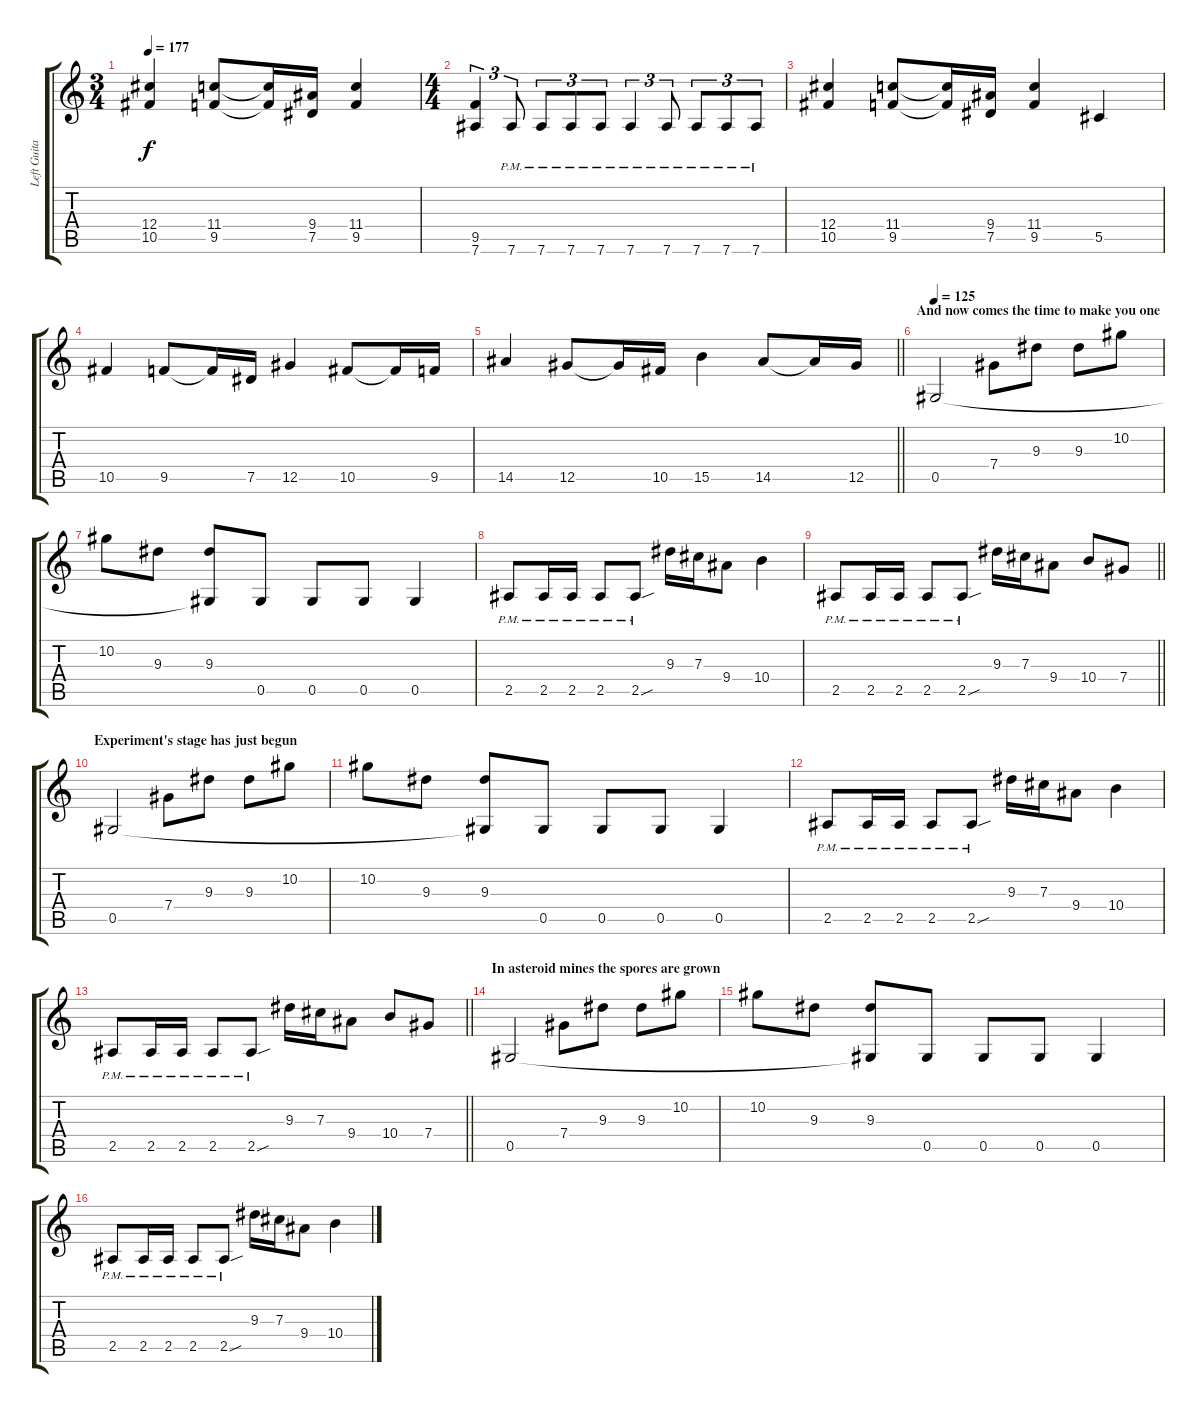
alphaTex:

\track ("Left Guitar" "Left Guita") {instrument overdrivenguitar}
\staff {score tabs}
\tuning (Eb4 Bb3 Gb3 Db3 Ab2 Eb2) {hide}
\ts (3 4)
\tempo 177
\clef g2
\ks c
(12.4 10.5).4{dy f} (11.4 9.5).8 (11.4{t} 9.5{t}).16 (9.4 7.5).16 (11.4 9.5).4 |
\ts (4 4)
(9.5 7.6).4{tu (3 2)} 7.6{pm}.8{tu (3 2)} 7.6{pm}.8{tu (3 2)} 7.6{pm}.8{tu (3 2)} 7.6{pm}.8{tu (3 2)} 7.6{pm}.4{tu (3 2)} 7.6{pm}.8{tu (3 2)} 7.6{pm}.8{tu (3 2)} 7.6{pm}.8{tu (3 2)} 7.6{pm}.8{tu (3 2)} |
(12.4 10.5).4 (11.4 9.5).8 (11.4{t} 9.5{t}).16 (9.4 7.5).16 (11.4 9.5).4 5.5.4 |
10.5.4 9.5.8 9.5{t}.16 7.5.16 12.5.4 10.5.8 10.5{t}.16 9.5.16 |
\barLineRight lightlight
14.5.4 12.5.8 12.5{t}.16 10.5.16 15.5.4 14.5.8 14.5{t}.16 12.5.16 |
\section ("" "And now comes the time to make you one ")
\tempo 125
0.5.2 7.4.8 9.3.8 9.3.8 10.2.8 |
10.2.8 9.3.8 (9.3 0.5{t}).8 0.5.8 0.5.8 0.5.8 0.5.4 |
2.5{pm}.8 2.5{pm}.16 2.5{pm}.16 2.5{pm}.8 2.5{sou pm}.8 9.3.16 7.3.16 9.4.8 10.4.4 |
\barLineRight lightlight
2.5{pm}.8 2.5{pm}.16 2.5{pm}.16 2.5{pm}.8 2.5{sou pm}.8 9.3.16 7.3.16 9.4.8 10.4.8 7.4.8 |
\section ("" "Experiment's stage has just begun ")
0.5.2 7.4.8 9.3.8 9.3.8 10.2.8 |
10.2.8 9.3.8 (9.3 0.5{t}).8 0.5.8 0.5.8 0.5.8 0.5.4 |
2.5{pm}.8 2.5{pm}.16 2.5{pm}.16 2.5{pm}.8 2.5{sou pm}.8 9.3.16 7.3.16 9.4.8 10.4.4 |
\barLineRight lightlight
2.5{pm}.8 2.5{pm}.16 2.5{pm}.16 2.5{pm}.8 2.5{sou pm}.8 9.3.16 7.3.16 9.4.8 10.4.8 7.4.8 |
\section ("" "In asteroid mines the spores are grown ")
0.5.2 7.4.8 9.3.8 9.3.8 10.2.8 |
10.2.8 9.3.8 (9.3 0.5{t}).8 0.5.8 0.5.8 0.5.8 0.5.4 |
2.5{pm}.8 2.5{pm}.16 2.5{pm}.16 2.5{pm}.8 2.5{sou pm}.8 9.3.16 7.3.16 9.4.8 10.4.4
